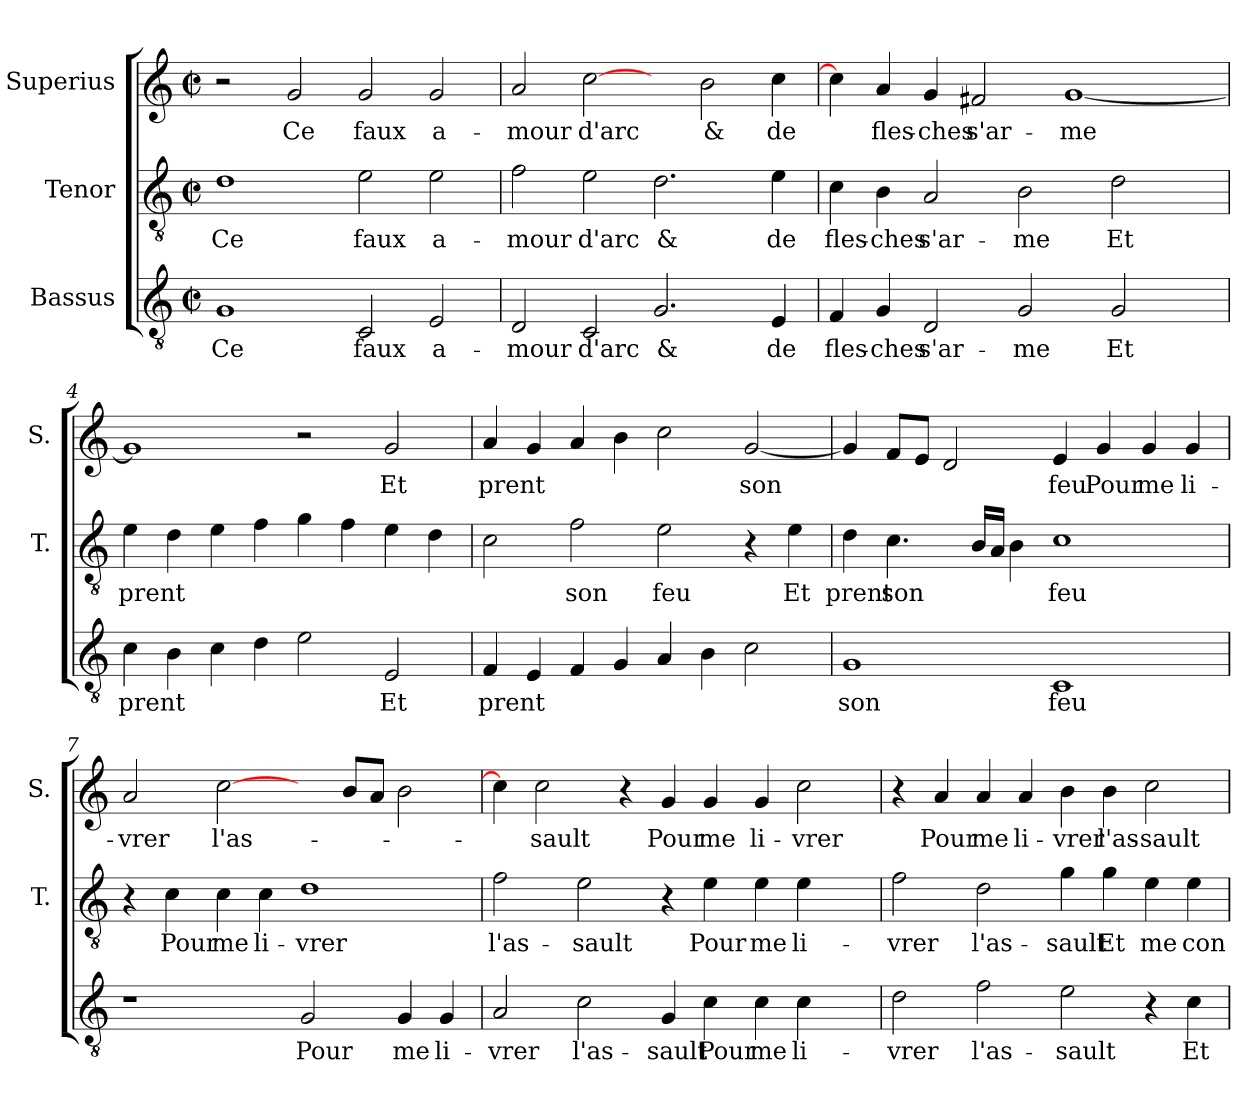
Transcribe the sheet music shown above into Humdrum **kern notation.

**kern	**text	**kern	**text	**kern	**text
*part3	*part3	*part2	*part2	*part1	*part1
*staff3	*staff3	*staff2	*staff2	*staff1	*staff1
*I"Bassus	*	*I"Tenor	*	*I"Superius	*
*	*	*I'T.	*	*I'S.	*
*clefGv2	*	*clefGv2	*	*clefG2	*
*k[]	*	*k[]	*	*k[]	*
*C:	*	*C:	*	*C:	*
*M2/2	*	*M2/2	*	*M2/2	*
*met(c|)	*	*met(c|)	*	*met(c|)	*
=1	=1	=1	=1	=1	=1
1G/	Ce	1d\	Ce	2r	.
.	.	.	.	2g/	Ce
2C/	faux	2e\	faux	2g/	faux
2E/	a-	2e\	a-	2g/	a-
=2	=2	=2	=2	=2	=2
2D/	-mour	2f\	-mour	2a/	-mour
2C/	d'arc	2e\	d'arc	[2cc\	d'arc
2.G/	&	2.d\	&	4ryy	.
.	.	.	.	2b\	&
4E/	de	4e\	de	4cc\	de
=3	=3	=3	=3	=3	=3
4F/	fles-	4c\	fles-	4cc\]	.
4G/	-ches	4B\	-ches	4a/	fles-
2D/	s'ar-	2A/	s'ar-	4g/	-ches
.	.	.	.	2f#X/	s'ar-
2G/	-me	2B\	-me	.	.
.	.	.	.	[1g/	-me
2G/	Et	2d\	Et	.	.
4ryy	.	4ryy	.	.	.
=4	=4	=4	=4	=4	=4
4c\	prent	4e\	prent	1g/]	.
4B\	.	4d\	.	.	.
4c\	.	4e\	.	.	.
4d\	.	4f\	.	.	.
2e\	.	4g\	.	2r	.
.	.	4f\	.	.	.
2E/	Et	4e\	.	2g/	Et
.	.	4d\	.	.	.
=5	=5	=5	=5	=5	=5
4F/	prent	2c\	.	4a/	prent
4E/	.	.	.	4g/	.
4F/	.	2f\	son	4a/	.
4G/	.	.	.	4b\	.
4A/	.	2e\	feu	2cc\	.
4B\	.	.	.	.	.
2c\	.	4r	.	[2g/	son
.	.	4e\	Et	.	.
!!LO:LB:g=z
=6	=6	=6	=6	=6	=6
1G/	son	4d\	prent	4g/]	.
.	.	4.c\	son	8f/L	.
.	.	.	.	8e/J	.
.	.	.	.	2d/	.
.	.	16B/LL	.	.	.
.	.	16A/JJ	.	.	.
.	.	4B\	.	.	.
1C/	feu	1c\	feu	4e/	feu
.	.	.	.	4g/	Pour
.	.	.	.	4g/	me
.	.	.	.	4g/	li-
=7	=7	=7	=7	=7	=7
1r	.	4r	.	2a/	-vrer
.	.	4c\	Pour	.	.
.	.	4c\	me	[2cc\	l'as-
.	.	4c\	li-	.	.
2G/	Pour	1d\	-vrer	4ryy	.
.	.	.	.	8b/L	.
.	.	.	.	8a/J	.
4G/	me	.	.	2b\	.
4G/	li-	.	.	.	.
=8	=8	=8	=8	=8	=8
2A/	-vrer	2f\	l'as-	4cc\]	.
.	.	.	.	2cc\	-sault
2c\	l'as-	2e\	-sault	.	.
.	.	.	.	4r	.
4G/	-sault	4r	.	4g/	Pour
4c\	Pour	4e\	Pour	4g/	me
4c\	me	4e\	me	4g/	li-
4c\	li-	4e\	li-	2cc\	-vrer
4ryy	.	4ryy	.	.	.
=9	=9	=9	=9	=9	=9
2d\	-vrer	2f\	-vrer	4r	.
.	.	.	.	4a/	Pour
2f\	l'as-	2d\	l'as-	4a/	me
.	.	.	.	4a/	li-
2e\	-sault	4g\	-sault	4b\	-vrer
.	.	4g\	Et	4b\	l'as-
4r	.	4e\	me	2cc\	-sault
4c\	Et	4e\	con-	.	.
=	=	=	=	=	=
*-	*-	*-	*-	*-	*-
